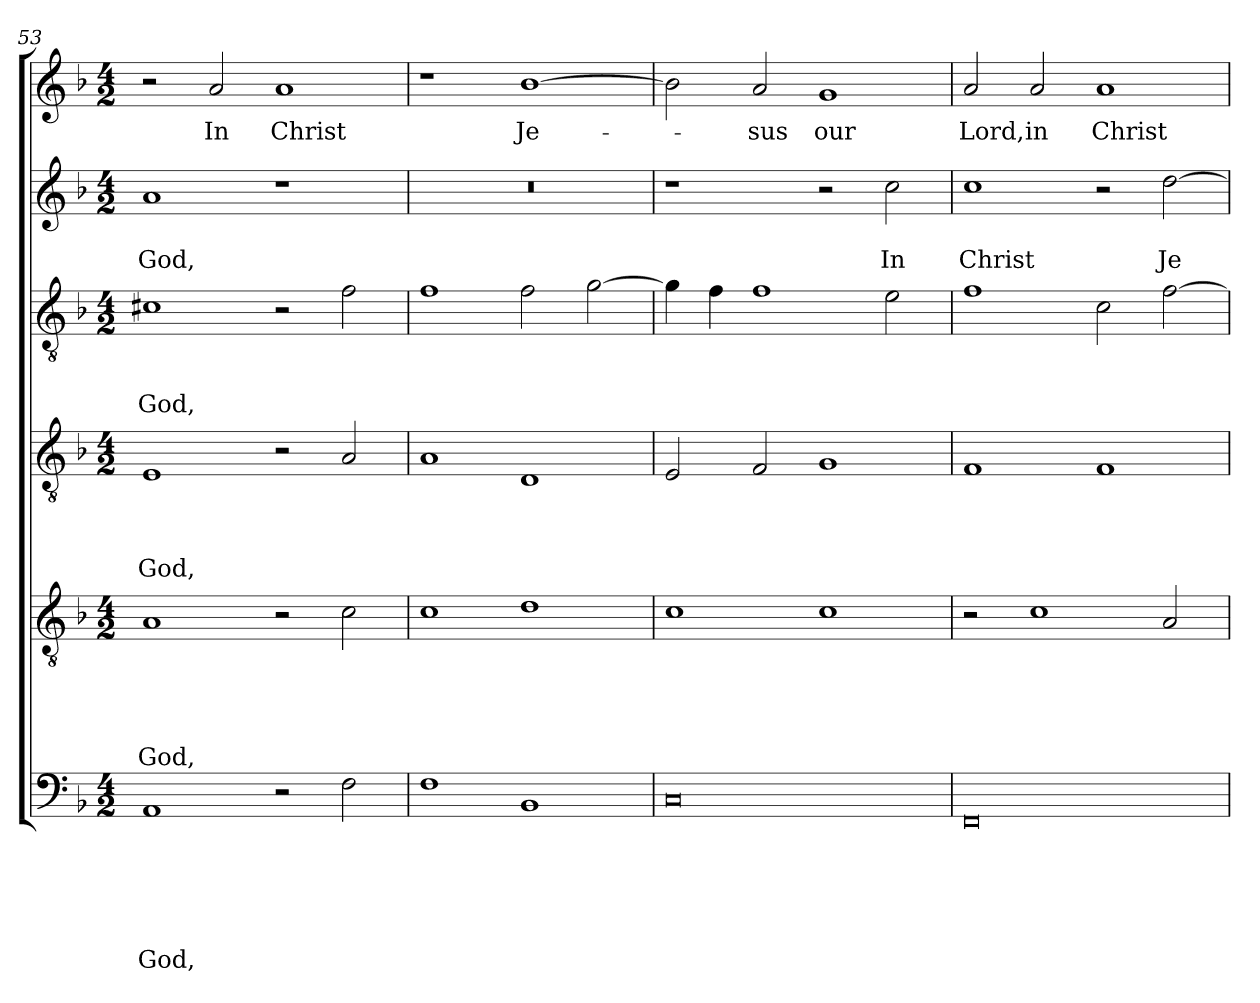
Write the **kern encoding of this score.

**kern	**text	**text	**text	**text	**text	**text	**kern	**text	**text	**text	**text	**text	**kern	**text	**text	**text	**text	**kern	**text	**text	**text	**kern	**text	**text	**kern	**text
*part6	*part6	*part6	*part6	*part6	*part6	*part6	*part5	*part5	*part5	*part5	*part5	*part5	*part4	*part4	*part4	*part4	*part4	*part3	*part3	*part3	*part3	*part2	*part2	*part2	*part1	*part1
*staff6	*staff6	*staff6	*staff6	*staff6	*staff6	*staff6	*staff5	*staff5	*staff5	*staff5	*staff5	*staff5	*staff4	*staff4	*staff4	*staff4	*staff4	*staff3	*staff3	*staff3	*staff3	*staff2	*staff2	*staff2	*staff1	*staff1
*clefF4	*	*	*	*	*	*	*clefGv2	*	*	*	*	*	*clefGv2	*	*	*	*	*clefGv2	*	*	*	*clefG2	*	*	*clefG2	*
*k[b-]	*	*	*	*	*	*	*k[b-]	*	*	*	*	*	*k[b-]	*	*	*	*	*k[b-]	*	*	*	*k[b-]	*	*	*k[b-]	*
*F:	*	*	*	*	*	*	*F:	*	*	*	*	*	*F:	*	*	*	*	*F:	*	*	*	*F:	*	*	*F:	*
*M4/2	*	*	*	*	*	*	*M4/2	*	*	*	*	*	*M4/2	*	*	*	*	*M4/2	*	*	*	*M4/2	*	*	*M4/2	*
=53	=53	=53	=53	=53	=53	=53	=53	=53	=53	=53	=53	=53	=53	=53	=53	=53	=53	=53	=53	=53	=53	=53	=53	=53	=53	=53
1AA	.	.	.	.	.	God,	1A	.	.	.	.	God,	1E	.	.	.	God,	1c#X	.	.	God,	1a	.	God,	2r	.
.	.	.	.	.	.	.	.	.	.	.	.	.	.	.	.	.	.	.	.	.	.	.	.	.	2a/	In
2r	.	.	.	.	.	.	2r	.	.	.	.	.	2r	.	.	.	.	2r	.	.	.	1r	.	.	1a	Christ
2F\	.	.	.	.	.	.	2c\	.	.	.	.	.	2A/	.	.	.	.	2f\	.	.	.	.	.	.	.	.
!!LO:LB:g=z
=54	=54	=54	=54	=54	=54	=54	=54	=54	=54	=54	=54	=54	=54	=54	=54	=54	=54	=54	=54	=54	=54	=54	=54	=54	=54	=54
1F	.	.	.	.	.	.	1c	.	.	.	.	.	1A	.	.	.	.	1f	.	.	.	0r	.	.	1r	.
1BB-	.	.	.	.	.	.	1d	.	.	.	.	.	1D	.	.	.	.	2f\	.	.	.	.	.	.	[1b-	Je-
.	.	.	.	.	.	.	.	.	.	.	.	.	.	.	.	.	.	[2g\	.	.	.	.	.	.	.	.
=55	=55	=55	=55	=55	=55	=55	=55	=55	=55	=55	=55	=55	=55	=55	=55	=55	=55	=55	=55	=55	=55	=55	=55	=55	=55	=55
0C	.	.	.	.	.	.	1c	.	.	.	.	.	2E/	.	.	.	.	4g\]	.	.	.	1r	.	.	2b-\]	.
.	.	.	.	.	.	.	.	.	.	.	.	.	.	.	.	.	.	4f\	.	.	.	.	.	.	.	.
.	.	.	.	.	.	.	.	.	.	.	.	.	2F/	.	.	.	.	1f	.	.	.	.	.	.	2a/	-sus
.	.	.	.	.	.	.	1c	.	.	.	.	.	1G	.	.	.	.	.	.	.	.	2r	.	.	1g	our
.	.	.	.	.	.	.	.	.	.	.	.	.	.	.	.	.	.	2e\	.	.	.	2cc\	.	In	.	.
=56	=56	=56	=56	=56	=56	=56	=56	=56	=56	=56	=56	=56	=56	=56	=56	=56	=56	=56	=56	=56	=56	=56	=56	=56	=56	=56
0FF	.	.	.	.	.	.	2r	.	.	.	.	.	1F	.	.	.	.	1f	.	.	.	1cc	.	Christ	2a/	Lord,
.	.	.	.	.	.	.	1c	.	.	.	.	.	.	.	.	.	.	.	.	.	.	.	.	.	2a/	in
.	.	.	.	.	.	.	.	.	.	.	.	.	1F	.	.	.	.	2c\	.	.	.	2r	.	.	1a	Christ
.	.	.	.	.	.	.	2A/	.	.	.	.	.	.	.	.	.	.	[2f\	.	.	.	[2dd\	.	Je-	.	.
=	=	=	=	=	=	=	=	=	=	=	=	=	=	=	=	=	=	=	=	=	=	=	=	=	=	=
*-	*-	*-	*-	*-	*-	*-	*-	*-	*-	*-	*-	*-	*-	*-	*-	*-	*-	*-	*-	*-	*-	*-	*-	*-	*-	*-
